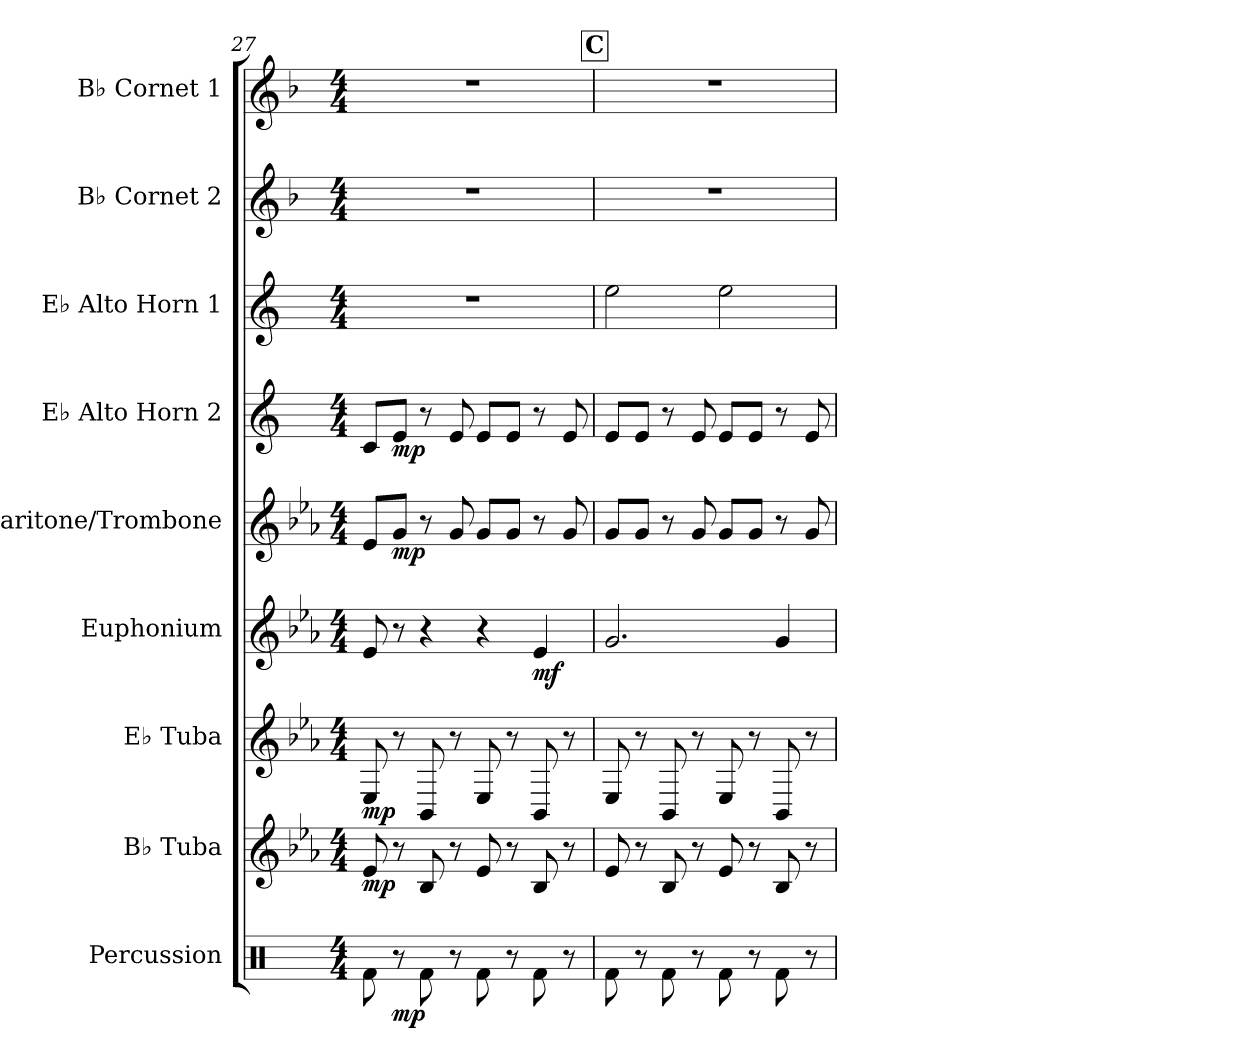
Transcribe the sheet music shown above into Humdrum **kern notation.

**kern	**dynam	**kern	**dynam	**kern	**dynam	**kern	**dynam	**kern	**dynam	**kern	**dynam	**kern	**kern	**kern
*part9	*part9	*part8	*part8	*part7	*part7	*part6	*part6	*part5	*part5	*part4	*part4	*part3	*part2	*part1
*staff9	*staff9	*staff8	*staff8	*staff7	*staff7	*staff6	*staff6	*staff5	*staff5	*staff4	*staff4	*staff3	*staff2	*staff1
*I"Percussion	*	*I"B♭ Tuba	*	*I"E♭ Tuba	*	*I"Euphonium	*	*I"Baritone/Trombone	*	*I"E♭ Alto Horn 2	*	*I"E♭ Alto Horn 1	*I"B♭ Cornet 2	*I"B♭ Cornet 1
*I'Perc.	*	*I'B♭ Tu.	*	*I'E♭ Tu.	*	*I'Euph.	*	*I'Bar./Trb.	*	*I'E♭ A. Hn. 2	*	*I'E♭ A. Hn. 1	*I'B♭ Cnt. 2	*I'B♭ Cnt. 1
*clefX	*	*clefG2	*	*clefG2	*	*clefG2	*	*clefG2	*	*clefG2	*	*clefG2	*clefG2	*clefG2
*	*	*ITrd15c26	*	*ITrd12c21	*	*ITrd8c14	*	*ITrd8c14	*	*ITrd5c9	*	*ITrd5c9	*ITrd1c2	*ITrd1c2
*k[]	*	*k[b-e-a-]	*	*k[b-e-a-]	*	*k[b-e-a-]	*	*k[b-e-a-]	*	*k[b-e-a-]	*	*k[b-e-a-]	*k[b-e-a-]	*k[b-e-a-]
*M4/4	*	*M4/4	*	*M4/4	*	*M4/4	*	*M4/4	*	*M4/4	*	*M4/4	*M4/4	*M4/4
=27	=27	=27	=27	=27	=27	=27	=27	=27	=27	=27	=27	=27	=27	=27
!	!	!	!LO:DY:b	!	!LO:DY:b	!	!	!	!	!	!	!	!	!
8Rf\	.	8EE-/	mp	8EE-/	mp	8E-/	.	8E-/L	.	8E-/L	.	1r	1r	1r
!	!LO:DY:b	!	!	!	!	!	!	!	!LO:DY:b	!	!LO:DY:b	!	!	!
8r	mp	8r	.	8r	.	8r	.	8G/J	mp	8G/J	mp	.	.	.
8Rf\	.	8BBB-/	.	8BBB-/	.	4r	.	8r	.	8r	.	.	.	.
8r	.	8r	.	8r	.	.	.	8G/	.	8G/	.	.	.	.
8Rf\	.	8EE-/	.	8EE-/	.	4r	.	8G/L	.	8G/L	.	.	.	.
8r	.	8r	.	8r	.	.	.	8G/J	.	8G/J	.	.	.	.
!	!	!	!	!	!	!	!LO:DY:b	!	!	!	!	!	!	!
8Rf\	.	8BBB-/	.	8BBB-/	.	4E-/	mf	8r	.	8r	.	.	.	.
8r	.	8r	.	8r	.	.	.	8G/	.	8G/	.	.	.	.
!!LO:REH:place=s1:a:B:fs=14:t=C
=28	=28	=28	=28	=28	=28	=28	=28	=28	=28	=28	=28	=28	=28	=28
8Rf\	.	8EE-/	.	8EE-/	.	2.G/	.	8G/L	.	8G/L	.	2g\	1r	1r
8r	.	8r	.	8r	.	.	.	8G/J	.	8G/J	.	.	.	.
8Rf\	.	8BBB-/	.	8BBB-/	.	.	.	8r	.	8r	.	.	.	.
8r	.	8r	.	8r	.	.	.	8G/	.	8G/	.	.	.	.
8Rf\	.	8EE-/	.	8EE-/	.	.	.	8G/L	.	8G/L	.	2g\	.	.
8r	.	8r	.	8r	.	.	.	8G/J	.	8G/J	.	.	.	.
8Rf\	.	8BBB-/	.	8BBB-/	.	4G/	.	8r	.	8r	.	.	.	.
8r	.	8r	.	8r	.	.	.	8G/	.	8G/	.	.	.	.
=	=	=	=	=	=	=	=	=	=	=	=	=	=	=
*-	*-	*-	*-	*-	*-	*-	*-	*-	*-	*-	*-	*-	*-	*-
